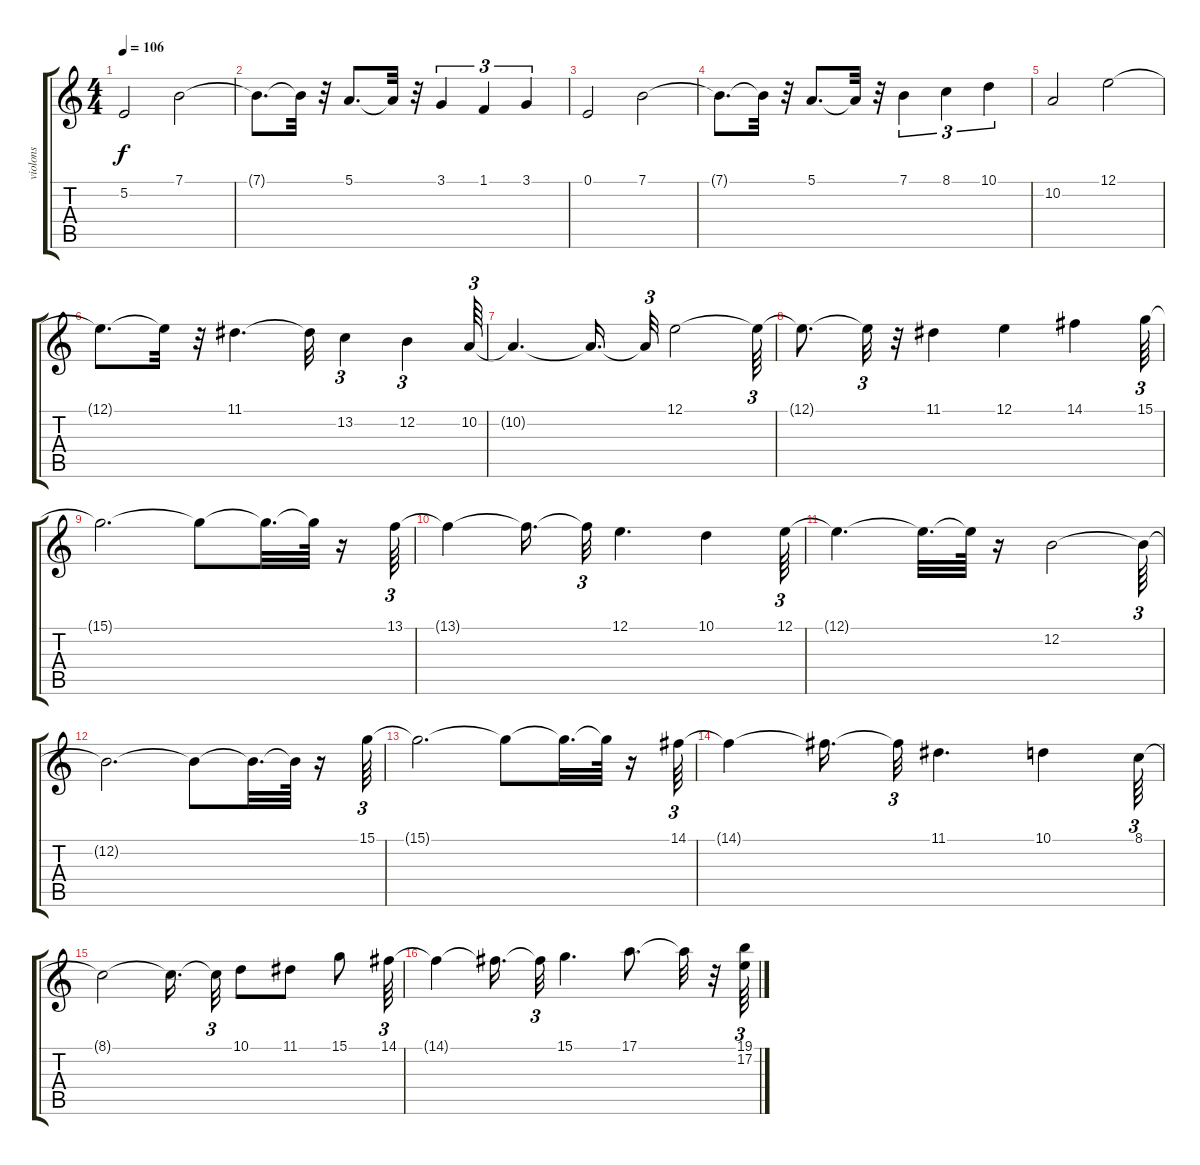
\track ("violons" "violons") {instrument stringensemble1}
\staff {score tabs}
\tuning (E4 B3 G3 D3 A2 E2) {hide}
\ts (4 4)
\tempo 106
\clef g2
\ks c
5.2.2{dy f instrument stringensemble1} 7.1.2 |
7.1{t}.8{d} 7.1{t}.32 r.32 5.1.8{d} 5.1{t}.32 r.32 3.1.4{tu (3 2)} 1.1.4{tu (3 2)} 3.1.4{tu (3 2)} |
0.1.2 7.1.2 |
7.1{t}.8{d} 7.1{t}.32 r.32 5.1.8{d} 5.1{t}.32 r.32 7.1.4{tu (3 2)} 8.1.4{tu (3 2)} 10.1.4{tu (3 2)} |
10.2.2 12.1.2 |
12.1{t}.8{d} 12.1{t}.32 r.32 11.1.4{d} 11.1{t}.32 13.2.4{tu (3 2)} 12.2.4{tu (3 2)} 10.2.64{tu (3 2)} |
10.2{t}.4{d} 10.2{t}.16{d} 10.2{t}.32{tu (3 2)} 12.1.2 12.1{t}.64{tu (3 2)} |
12.1{t}.8{d} 12.1{t}.32{tu (3 2)} r.32 11.1.4 12.1.4 14.1.4 15.1.64{tu (3 2)} |
15.1{t}.2{d} 15.1{t}.8 15.1{t}.32{d} 15.1{t}.64 r.16 13.1.64{tu (3 2)} |
13.1{t}.4 13.1{t}.16{d} 13.1{t}.32{tu (3 2)} 12.1.4{d} 10.1.4 12.1.64{tu (3 2)} |
12.1{t}.4{d} 12.1{t}.32{d} 12.1{t}.64 r.16 12.2.2 12.2{t}.64{tu (3 2)} |
12.2{t}.2{d} 12.2{t}.8 12.2{t}.32{d} 12.2{t}.64 r.16 15.1.64{tu (3 2)} |
15.1{t}.2{d} 15.1{t}.8 15.1{t}.32{d} 15.1{t}.64 r.16 14.1.64{tu (3 2)} |
14.1{t}.4 14.1{t}.16{d} 14.1{t}.32{tu (3 2)} 11.1.4{d} 10.1.4 8.1.64{tu (3 2)} |
8.1{t}.2 8.1{t}.16{d} 8.1{t}.32{tu (3 2)} 10.1.8 11.1.8 15.1.8 14.1.64{tu (3 2)} |
14.1{t}.4 14.1{t}.16{d} 14.1{t}.32{tu (3 2)} 15.1.4{d} 17.1.8{d} 17.1{t}.32 r.32 (19.1 17.2).64{tu (3 2)}
